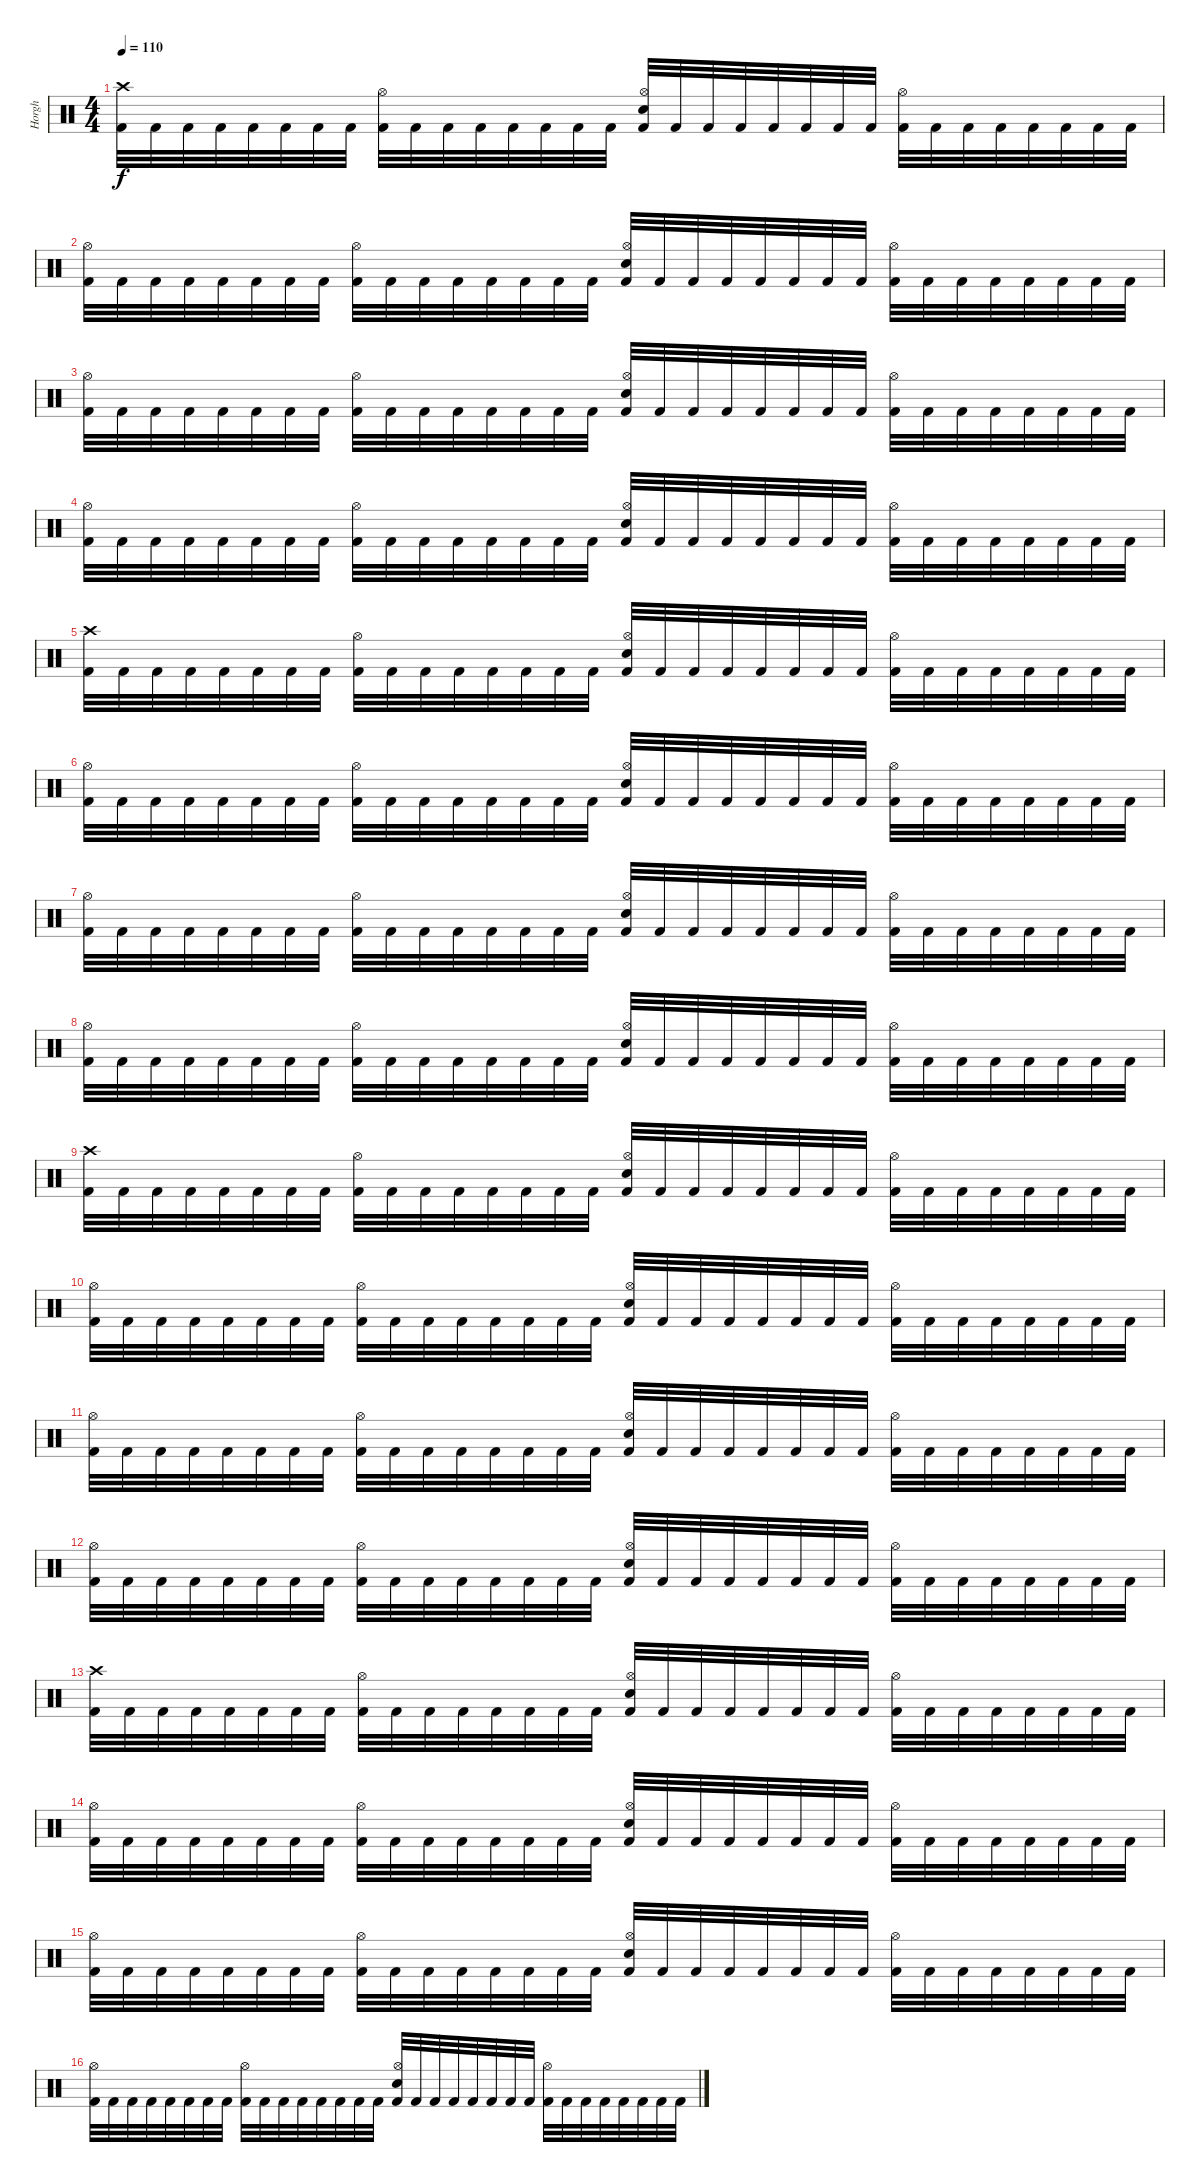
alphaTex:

\track ("Horgh" "Horgh") {instrument percussion}
\staff {score}
\articulation defaults
\ts (4 4)
\tempo 110
\clef neutral
\ks c
("Crash high (hit)" "Kick (hit) 2").32{dy f} "Kick (hit) 2".32 "Kick (hit) 2".32 "Kick (hit) 2".32 "Kick (hit) 2".32 "Kick (hit) 2".32 "Kick (hit) 2".32 "Kick (hit) 2".32 ("Hi-Hat (open)" "Kick (hit) 2").32 "Kick (hit) 2".32 "Kick (hit) 2".32 "Kick (hit) 2".32 "Kick (hit) 2".32 "Kick (hit) 2".32 "Kick (hit) 2".32 "Kick (hit) 2".32 ("Hi-Hat (open)" "Electric Snare (hit)" "Kick (hit) 2").32 "Kick (hit) 2".32 "Kick (hit) 2".32 "Kick (hit) 2".32 "Kick (hit) 2".32 "Kick (hit) 2".32 "Kick (hit) 2".32 "Kick (hit) 2".32 ("Hi-Hat (open)" "Kick (hit) 2").32 "Kick (hit) 2".32 "Kick (hit) 2".32 "Kick (hit) 2".32 "Kick (hit) 2".32 "Kick (hit) 2".32 "Kick (hit) 2".32 "Kick (hit) 2".32 |
("Hi-Hat (open)" "Kick (hit) 2").32 "Kick (hit) 2".32 "Kick (hit) 2".32 "Kick (hit) 2".32 "Kick (hit) 2".32 "Kick (hit) 2".32 "Kick (hit) 2".32 "Kick (hit) 2".32 ("Hi-Hat (open)" "Kick (hit) 2").32 "Kick (hit) 2".32 "Kick (hit) 2".32 "Kick (hit) 2".32 "Kick (hit) 2".32 "Kick (hit) 2".32 "Kick (hit) 2".32 "Kick (hit) 2".32 ("Hi-Hat (open)" "Electric Snare (hit)" "Kick (hit) 2").32 "Kick (hit) 2".32 "Kick (hit) 2".32 "Kick (hit) 2".32 "Kick (hit) 2".32 "Kick (hit) 2".32 "Kick (hit) 2".32 "Kick (hit) 2".32 ("Hi-Hat (open)" "Kick (hit) 2").32 "Kick (hit) 2".32 "Kick (hit) 2".32 "Kick (hit) 2".32 "Kick (hit) 2".32 "Kick (hit) 2".32 "Kick (hit) 2".32 "Kick (hit) 2".32 |
("Hi-Hat (open)" "Kick (hit) 2").32 "Kick (hit) 2".32 "Kick (hit) 2".32 "Kick (hit) 2".32 "Kick (hit) 2".32 "Kick (hit) 2".32 "Kick (hit) 2".32 "Kick (hit) 2".32 ("Hi-Hat (open)" "Kick (hit) 2").32 "Kick (hit) 2".32 "Kick (hit) 2".32 "Kick (hit) 2".32 "Kick (hit) 2".32 "Kick (hit) 2".32 "Kick (hit) 2".32 "Kick (hit) 2".32 ("Hi-Hat (open)" "Electric Snare (hit)" "Kick (hit) 2").32 "Kick (hit) 2".32 "Kick (hit) 2".32 "Kick (hit) 2".32 "Kick (hit) 2".32 "Kick (hit) 2".32 "Kick (hit) 2".32 "Kick (hit) 2".32 ("Hi-Hat (open)" "Kick (hit) 2").32 "Kick (hit) 2".32 "Kick (hit) 2".32 "Kick (hit) 2".32 "Kick (hit) 2".32 "Kick (hit) 2".32 "Kick (hit) 2".32 "Kick (hit) 2".32 |
("Hi-Hat (open)" "Kick (hit) 2").32 "Kick (hit) 2".32 "Kick (hit) 2".32 "Kick (hit) 2".32 "Kick (hit) 2".32 "Kick (hit) 2".32 "Kick (hit) 2".32 "Kick (hit) 2".32 ("Hi-Hat (open)" "Kick (hit) 2").32 "Kick (hit) 2".32 "Kick (hit) 2".32 "Kick (hit) 2".32 "Kick (hit) 2".32 "Kick (hit) 2".32 "Kick (hit) 2".32 "Kick (hit) 2".32 ("Hi-Hat (open)" "Electric Snare (hit)" "Kick (hit) 2").32 "Kick (hit) 2".32 "Kick (hit) 2".32 "Kick (hit) 2".32 "Kick (hit) 2".32 "Kick (hit) 2".32 "Kick (hit) 2".32 "Kick (hit) 2".32 ("Hi-Hat (open)" "Kick (hit) 2").32 "Kick (hit) 2".32 "Kick (hit) 2".32 "Kick (hit) 2".32 "Kick (hit) 2".32 "Kick (hit) 2".32 "Kick (hit) 2".32 "Kick (hit) 2".32 |
("Crash high (hit)" "Kick (hit) 2").32 "Kick (hit) 2".32 "Kick (hit) 2".32 "Kick (hit) 2".32 "Kick (hit) 2".32 "Kick (hit) 2".32 "Kick (hit) 2".32 "Kick (hit) 2".32 ("Hi-Hat (open)" "Kick (hit) 2").32 "Kick (hit) 2".32 "Kick (hit) 2".32 "Kick (hit) 2".32 "Kick (hit) 2".32 "Kick (hit) 2".32 "Kick (hit) 2".32 "Kick (hit) 2".32 ("Hi-Hat (open)" "Electric Snare (hit)" "Kick (hit) 2").32 "Kick (hit) 2".32 "Kick (hit) 2".32 "Kick (hit) 2".32 "Kick (hit) 2".32 "Kick (hit) 2".32 "Kick (hit) 2".32 "Kick (hit) 2".32 ("Hi-Hat (open)" "Kick (hit) 2").32 "Kick (hit) 2".32 "Kick (hit) 2".32 "Kick (hit) 2".32 "Kick (hit) 2".32 "Kick (hit) 2".32 "Kick (hit) 2".32 "Kick (hit) 2".32 |
("Hi-Hat (open)" "Kick (hit) 2").32 "Kick (hit) 2".32 "Kick (hit) 2".32 "Kick (hit) 2".32 "Kick (hit) 2".32 "Kick (hit) 2".32 "Kick (hit) 2".32 "Kick (hit) 2".32 ("Hi-Hat (open)" "Kick (hit) 2").32 "Kick (hit) 2".32 "Kick (hit) 2".32 "Kick (hit) 2".32 "Kick (hit) 2".32 "Kick (hit) 2".32 "Kick (hit) 2".32 "Kick (hit) 2".32 ("Hi-Hat (open)" "Electric Snare (hit)" "Kick (hit) 2").32 "Kick (hit) 2".32 "Kick (hit) 2".32 "Kick (hit) 2".32 "Kick (hit) 2".32 "Kick (hit) 2".32 "Kick (hit) 2".32 "Kick (hit) 2".32 ("Hi-Hat (open)" "Kick (hit) 2").32 "Kick (hit) 2".32 "Kick (hit) 2".32 "Kick (hit) 2".32 "Kick (hit) 2".32 "Kick (hit) 2".32 "Kick (hit) 2".32 "Kick (hit) 2".32 |
("Hi-Hat (open)" "Kick (hit) 2").32 "Kick (hit) 2".32 "Kick (hit) 2".32 "Kick (hit) 2".32 "Kick (hit) 2".32 "Kick (hit) 2".32 "Kick (hit) 2".32 "Kick (hit) 2".32 ("Hi-Hat (open)" "Kick (hit) 2").32 "Kick (hit) 2".32 "Kick (hit) 2".32 "Kick (hit) 2".32 "Kick (hit) 2".32 "Kick (hit) 2".32 "Kick (hit) 2".32 "Kick (hit) 2".32 ("Hi-Hat (open)" "Electric Snare (hit)" "Kick (hit) 2").32 "Kick (hit) 2".32 "Kick (hit) 2".32 "Kick (hit) 2".32 "Kick (hit) 2".32 "Kick (hit) 2".32 "Kick (hit) 2".32 "Kick (hit) 2".32 ("Hi-Hat (open)" "Kick (hit) 2").32 "Kick (hit) 2".32 "Kick (hit) 2".32 "Kick (hit) 2".32 "Kick (hit) 2".32 "Kick (hit) 2".32 "Kick (hit) 2".32 "Kick (hit) 2".32 |
("Hi-Hat (open)" "Kick (hit) 2").32 "Kick (hit) 2".32 "Kick (hit) 2".32 "Kick (hit) 2".32 "Kick (hit) 2".32 "Kick (hit) 2".32 "Kick (hit) 2".32 "Kick (hit) 2".32 ("Hi-Hat (open)" "Kick (hit) 2").32 "Kick (hit) 2".32 "Kick (hit) 2".32 "Kick (hit) 2".32 "Kick (hit) 2".32 "Kick (hit) 2".32 "Kick (hit) 2".32 "Kick (hit) 2".32 ("Hi-Hat (open)" "Electric Snare (hit)" "Kick (hit) 2").32 "Kick (hit) 2".32 "Kick (hit) 2".32 "Kick (hit) 2".32 "Kick (hit) 2".32 "Kick (hit) 2".32 "Kick (hit) 2".32 "Kick (hit) 2".32 ("Hi-Hat (open)" "Kick (hit) 2").32 "Kick (hit) 2".32 "Kick (hit) 2".32 "Kick (hit) 2".32 "Kick (hit) 2".32 "Kick (hit) 2".32 "Kick (hit) 2".32 "Kick (hit) 2".32 |
("Crash high (hit)" "Kick (hit) 2").32 "Kick (hit) 2".32 "Kick (hit) 2".32 "Kick (hit) 2".32 "Kick (hit) 2".32 "Kick (hit) 2".32 "Kick (hit) 2".32 "Kick (hit) 2".32 ("Hi-Hat (open)" "Kick (hit) 2").32 "Kick (hit) 2".32 "Kick (hit) 2".32 "Kick (hit) 2".32 "Kick (hit) 2".32 "Kick (hit) 2".32 "Kick (hit) 2".32 "Kick (hit) 2".32 ("Hi-Hat (open)" "Electric Snare (hit)" "Kick (hit) 2").32 "Kick (hit) 2".32 "Kick (hit) 2".32 "Kick (hit) 2".32 "Kick (hit) 2".32 "Kick (hit) 2".32 "Kick (hit) 2".32 "Kick (hit) 2".32 ("Hi-Hat (open)" "Kick (hit) 2").32 "Kick (hit) 2".32 "Kick (hit) 2".32 "Kick (hit) 2".32 "Kick (hit) 2".32 "Kick (hit) 2".32 "Kick (hit) 2".32 "Kick (hit) 2".32 |
("Hi-Hat (open)" "Kick (hit) 2").32 "Kick (hit) 2".32 "Kick (hit) 2".32 "Kick (hit) 2".32 "Kick (hit) 2".32 "Kick (hit) 2".32 "Kick (hit) 2".32 "Kick (hit) 2".32 ("Hi-Hat (open)" "Kick (hit) 2").32 "Kick (hit) 2".32 "Kick (hit) 2".32 "Kick (hit) 2".32 "Kick (hit) 2".32 "Kick (hit) 2".32 "Kick (hit) 2".32 "Kick (hit) 2".32 ("Hi-Hat (open)" "Electric Snare (hit)" "Kick (hit) 2").32 "Kick (hit) 2".32 "Kick (hit) 2".32 "Kick (hit) 2".32 "Kick (hit) 2".32 "Kick (hit) 2".32 "Kick (hit) 2".32 "Kick (hit) 2".32 ("Hi-Hat (open)" "Kick (hit) 2").32 "Kick (hit) 2".32 "Kick (hit) 2".32 "Kick (hit) 2".32 "Kick (hit) 2".32 "Kick (hit) 2".32 "Kick (hit) 2".32 "Kick (hit) 2".32 |
("Hi-Hat (open)" "Kick (hit) 2").32 "Kick (hit) 2".32 "Kick (hit) 2".32 "Kick (hit) 2".32 "Kick (hit) 2".32 "Kick (hit) 2".32 "Kick (hit) 2".32 "Kick (hit) 2".32 ("Hi-Hat (open)" "Kick (hit) 2").32 "Kick (hit) 2".32 "Kick (hit) 2".32 "Kick (hit) 2".32 "Kick (hit) 2".32 "Kick (hit) 2".32 "Kick (hit) 2".32 "Kick (hit) 2".32 ("Hi-Hat (open)" "Electric Snare (hit)" "Kick (hit) 2").32 "Kick (hit) 2".32 "Kick (hit) 2".32 "Kick (hit) 2".32 "Kick (hit) 2".32 "Kick (hit) 2".32 "Kick (hit) 2".32 "Kick (hit) 2".32 ("Hi-Hat (open)" "Kick (hit) 2").32 "Kick (hit) 2".32 "Kick (hit) 2".32 "Kick (hit) 2".32 "Kick (hit) 2".32 "Kick (hit) 2".32 "Kick (hit) 2".32 "Kick (hit) 2".32 |
("Hi-Hat (open)" "Kick (hit) 2").32 "Kick (hit) 2".32 "Kick (hit) 2".32 "Kick (hit) 2".32 "Kick (hit) 2".32 "Kick (hit) 2".32 "Kick (hit) 2".32 "Kick (hit) 2".32 ("Hi-Hat (open)" "Kick (hit) 2").32 "Kick (hit) 2".32 "Kick (hit) 2".32 "Kick (hit) 2".32 "Kick (hit) 2".32 "Kick (hit) 2".32 "Kick (hit) 2".32 "Kick (hit) 2".32 ("Hi-Hat (open)" "Electric Snare (hit)" "Kick (hit) 2").32 "Kick (hit) 2".32 "Kick (hit) 2".32 "Kick (hit) 2".32 "Kick (hit) 2".32 "Kick (hit) 2".32 "Kick (hit) 2".32 "Kick (hit) 2".32 ("Hi-Hat (open)" "Kick (hit) 2").32 "Kick (hit) 2".32 "Kick (hit) 2".32 "Kick (hit) 2".32 "Kick (hit) 2".32 "Kick (hit) 2".32 "Kick (hit) 2".32 "Kick (hit) 2".32 |
("Crash high (hit)" "Kick (hit) 2").32 "Kick (hit) 2".32 "Kick (hit) 2".32 "Kick (hit) 2".32 "Kick (hit) 2".32 "Kick (hit) 2".32 "Kick (hit) 2".32 "Kick (hit) 2".32 ("Hi-Hat (open)" "Kick (hit) 2").32 "Kick (hit) 2".32 "Kick (hit) 2".32 "Kick (hit) 2".32 "Kick (hit) 2".32 "Kick (hit) 2".32 "Kick (hit) 2".32 "Kick (hit) 2".32 ("Hi-Hat (open)" "Electric Snare (hit)" "Kick (hit) 2").32 "Kick (hit) 2".32 "Kick (hit) 2".32 "Kick (hit) 2".32 "Kick (hit) 2".32 "Kick (hit) 2".32 "Kick (hit) 2".32 "Kick (hit) 2".32 ("Hi-Hat (open)" "Kick (hit) 2").32 "Kick (hit) 2".32 "Kick (hit) 2".32 "Kick (hit) 2".32 "Kick (hit) 2".32 "Kick (hit) 2".32 "Kick (hit) 2".32 "Kick (hit) 2".32 |
("Hi-Hat (open)" "Kick (hit) 2").32 "Kick (hit) 2".32 "Kick (hit) 2".32 "Kick (hit) 2".32 "Kick (hit) 2".32 "Kick (hit) 2".32 "Kick (hit) 2".32 "Kick (hit) 2".32 ("Hi-Hat (open)" "Kick (hit) 2").32 "Kick (hit) 2".32 "Kick (hit) 2".32 "Kick (hit) 2".32 "Kick (hit) 2".32 "Kick (hit) 2".32 "Kick (hit) 2".32 "Kick (hit) 2".32 ("Hi-Hat (open)" "Electric Snare (hit)" "Kick (hit) 2").32 "Kick (hit) 2".32 "Kick (hit) 2".32 "Kick (hit) 2".32 "Kick (hit) 2".32 "Kick (hit) 2".32 "Kick (hit) 2".32 "Kick (hit) 2".32 ("Hi-Hat (open)" "Kick (hit) 2").32 "Kick (hit) 2".32 "Kick (hit) 2".32 "Kick (hit) 2".32 "Kick (hit) 2".32 "Kick (hit) 2".32 "Kick (hit) 2".32 "Kick (hit) 2".32 |
("Hi-Hat (open)" "Kick (hit) 2").32 "Kick (hit) 2".32 "Kick (hit) 2".32 "Kick (hit) 2".32 "Kick (hit) 2".32 "Kick (hit) 2".32 "Kick (hit) 2".32 "Kick (hit) 2".32 ("Hi-Hat (open)" "Kick (hit) 2").32 "Kick (hit) 2".32 "Kick (hit) 2".32 "Kick (hit) 2".32 "Kick (hit) 2".32 "Kick (hit) 2".32 "Kick (hit) 2".32 "Kick (hit) 2".32 ("Hi-Hat (open)" "Electric Snare (hit)" "Kick (hit) 2").32 "Kick (hit) 2".32 "Kick (hit) 2".32 "Kick (hit) 2".32 "Kick (hit) 2".32 "Kick (hit) 2".32 "Kick (hit) 2".32 "Kick (hit) 2".32 ("Hi-Hat (open)" "Kick (hit) 2").32 "Kick (hit) 2".32 "Kick (hit) 2".32 "Kick (hit) 2".32 "Kick (hit) 2".32 "Kick (hit) 2".32 "Kick (hit) 2".32 "Kick (hit) 2".32 |
("Hi-Hat (open)" "Kick (hit) 2").32 "Kick (hit) 2".32 "Kick (hit) 2".32 "Kick (hit) 2".32 "Kick (hit) 2".32 "Kick (hit) 2".32 "Kick (hit) 2".32 "Kick (hit) 2".32 ("Hi-Hat (open)" "Kick (hit) 2").32 "Kick (hit) 2".32 "Kick (hit) 2".32 "Kick (hit) 2".32 "Kick (hit) 2".32 "Kick (hit) 2".32 "Kick (hit) 2".32 "Kick (hit) 2".32 ("Hi-Hat (open)" "Electric Snare (hit)" "Kick (hit) 2").32 "Kick (hit) 2".32 "Kick (hit) 2".32 "Kick (hit) 2".32 "Kick (hit) 2".32 "Kick (hit) 2".32 "Kick (hit) 2".32 "Kick (hit) 2".32 ("Hi-Hat (open)" "Kick (hit) 2").32 "Kick (hit) 2".32 "Kick (hit) 2".32 "Kick (hit) 2".32 "Kick (hit) 2".32 "Kick (hit) 2".32 "Kick (hit) 2".32 "Kick (hit) 2".32
